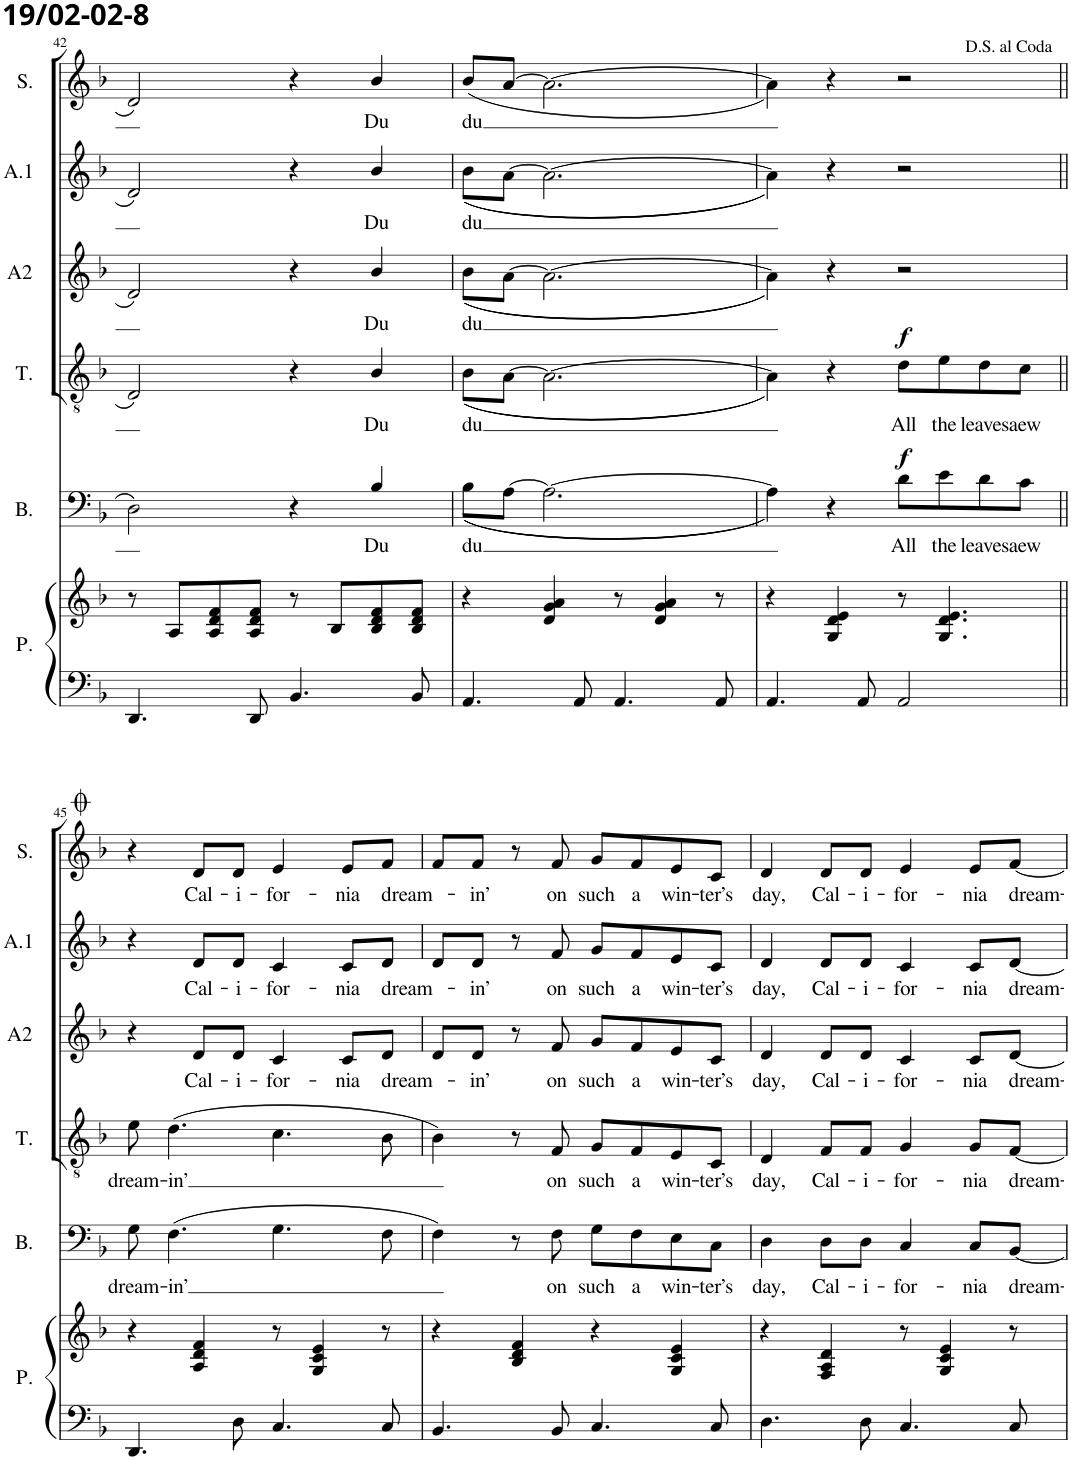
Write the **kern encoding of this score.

**kern	**kern	**kern	**text	**dynam	**kern	**text	**dynam	**kern	**text	**kern	**text	**kern	**text
*part6	*part6	*part5	*part5	*part5	*part4	*part4	*part4	*part3	*part3	*part2	*part2	*part1	*part1
*staff7	*staff6	*staff5	*staff5	*staff5	*staff4	*staff4	*staff4	*staff3	*staff3	*staff2	*staff2	*staff1	*staff1
*I"Piano	*	*I"Bas	*	*	*I"Tenor	*	*	*I"Alt 2	*	*I"Alt 1	*	*I"Sopraan	*
*I'P.	*	*I'B.	*	*	*I'T.	*	*	*I'A2	*	*I'A.1	*	*I'S.	*
!!LO:PB:g=z
*clefF4	*clefG2	*clefF4	*	*	*clefGv2	*	*	*clefG2	*	*clefG2	*	*clefG2	*
*	*	*	*	*	*	*	*	*	*	*	*	*Trd1c2	*
*k[b-]	*k[b-]	*k[b-]	*	*	*k[b-]	*	*	*k[b-]	*	*k[b-]	*	*k[b-]	*
*M2/2	*M2/2	*M2/2	*	*	*M2/2	*	*	*M2/2	*	*M2/2	*	*M2/2	*
*met(c|)	*met(c|)	*met(c|)	*	*	*met(c|)	*	*	*met(c|)	*	*met(c|)	*	*met(c|)	*
=42	=42	=42	=42	=42	=42	=42	=42	=42	=42	=42	=42	=42	=42
4.DD/	8r	2D\	.	.	2D/	.	.	2d/	.	2d/	.	2d/	.
.	8A/L	.	.	.	.	.	.	.	.	.	.	.	.
.	8A/ 8d/ 8f/	.	.	.	.	.	.	.	.	.	.	.	.
8DD/	8A/ 8d/ 8f/J	.	.	.	.	.	.	.	.	.	.	.	.
4.BB-/	8r	4r	.	.	4r	.	.	4r	.	4r	.	4r	.
.	8B-/L	.	.	.	.	.	.	.	.	.	.	.	.
!	!	!	!LO:LY:b	!	!	!LO:LY:b	!	!	!LO:LY:b	!	!LO:LY:b	!	!LO:LY:b
.	8B-/ 8d/ 8f/	4B-/	Du	.	4B-/	Du	.	4b-/	Du	4b-/	Du	4b-/	Du
8BB-/	8B-/ 8d/ 8f/J	.	.	.	.	.	.	.	.	.	.	.	.
=43	=43	=43	=43	=43	=43	=43	=43	=43	=43	=43	=43	=43	=43
!	!	!	!LO:LY:b	!	!	!LO:LY:b	!	!	!LO:LY:b	!	!LO:LY:b	!	!LO:LY:b
4.AA/	4r	(<(<8B-\L	du	.	(<(<8B-\L	du	.	(<(<8b-\L	du	(<(<8b-\L	du	(<8b-/L	du
.	.	[8A\J	.	.	[8A\J	.	.	[8a\J	.	[8a\J	.	[8a/J	.
.	4d/ 4g/ 4a/	2.A\_	.	.	2.A\_	.	.	2.a\_	.	2.a\_	.	2.a\_	.
8AA/	.	.	.	.	.	.	.	.	.	.	.	.	.
4.AA/	8r	.	.	.	.	.	.	.	.	.	.	.	.
.	4d/ 4g/ 4a/	.	.	.	.	.	.	.	.	.	.	.	.
8AA/	8r	.	.	.	.	.	.	.	.	.	.	.	.
=44	=44	=44	=44	=44	=44	=44	=44	=44	=44	=44	=44	=44	=44
4.AA/	4r	4A\]))	.	.	4A\]))	.	.	4a\]))	.	4a\]))	.	4a\])	.
.	4G/ 4d/ 4e/	4r	.	.	4r	.	.	4r	.	4r	.	4r	.
8AA/	.	.	.	.	.	.	.	.	.	.	.	.	.
!	!	!	!LO:LY:b	!LO:DY:a	!	!LO:LY:b	!LO:DY:a	!	!	!	!	!	!
2AA/	8r	8d\L	All	f	8d\L	All	f	2r	.	2r	.	2r	.
!	!	!	!LO:LY:b	!	!	!LO:LY:b	!	!	!	!	!	!	!
.	4.G/ 4.d/ 4.e/	8e\	the	.	8e\	the	.	.	.	.	.	.	.
!	!	!	!LO:LY:b	!	!	!LO:LY:b	!	!	!	!	!	!	!
.	.	8d\	leaves	.	8d\	leaves	.	.	.	.	.	.	.
!	!	!	!LO:LY:b	!	!	!LO:LY:b	!	!	!	!	!	!	!
.	.	8c\J	aew	.	8c\J	aew	.	.	.	.	.	.	.
!	!	!	!	!	!	!	!	!	!	!	!	!LO:TX:a:t=<font size="10"/>D.S. al Coda	!
!!LO:LB:g=z
=45||	=45||	=45||	=45||	=45||	=45||	=45||	=45||	=45||	=45||	=45||	=45||	=45||	=45||
!	!	!	!LO:LY:b	!	!	!LO:LY:b	!	!	!	!	!	!	!
4.DD/	4r	8G\	dream-	.	8e\	dream-	.	4r	.	4r	.	4r	.
!	!	!	!LO:LY:b	!	!	!LO:LY:b	!	!	!	!	!	!	!
.	.	(4.F\	-in’	.	(4.d\	-in’	.	.	.	.	.	.	.
!	!	!	!	!	!	!	!	!	!LO:LY:b	!	!LO:LY:b	!	!LO:LY:b
.	4A/ 4d/ 4f/	.	.	.	.	.	.	8d/L	Cal-	8d/L	Cal-	8d/L	Cal-
!	!	!	!	!	!	!	!	!	!LO:LY:b	!	!LO:LY:b	!	!LO:LY:b
8D\	.	.	.	.	.	.	.	8d/J	-i-	8d/J	-i-	8d/J	-i-
!	!	!	!	!	!	!	!	!	!LO:LY:b	!	!LO:LY:b	!	!LO:LY:b
4.C/	8r	4.G\	.	.	4.c\	.	.	4c/	-for-	4c/	-for-	4e/	-for-
.	4G/ 4c/ 4e/	.	.	.	.	.	.	.	.	.	.	.	.
!	!	!	!	!	!	!	!	!	!LO:LY:b	!	!LO:LY:b	!	!LO:LY:b
.	.	.	.	.	.	.	.	8c/L	-nia	8c/L	-nia	8e/L	-nia
!	!	!	!	!	!	!	!	!	!LO:LY:b	!	!LO:LY:b	!	!LO:LY:b
8C/	8r	8F\	.	.	8B-\	.	.	8d/J	dream-	8d/J	dream-	8f/J	dream-
=46	=46	=46	=46	=46	=46	=46	=46	=46	=46	=46	=46	=46	=46
4.BB-/	4r	4F\)	.	.	4B-\)	.	.	8d/L	.	8d/L	.	8f/L	.
!	!	!	!	!	!	!	!	!	!LO:LY:b	!	!LO:LY:b	!	!LO:LY:b
.	.	.	.	.	.	.	.	8d/J	-in’	8d/J	-in’	8f/J	-in’
.	4B-/ 4d/ 4f/	8r	.	.	8r	.	.	8r	.	8r	.	8r	.
!	!	!	!LO:LY:b	!	!	!LO:LY:b	!	!	!LO:LY:b	!	!LO:LY:b	!	!LO:LY:b
8BB-/	.	8F\	on	.	8F/	on	.	8f/	on	8f/	on	8f/	on
!	!	!	!LO:LY:b	!	!	!LO:LY:b	!	!	!LO:LY:b	!	!LO:LY:b	!	!LO:LY:b
4.C/	4r	8G\L	such	.	8G/L	such	.	8g/L	such	8g/L	such	8g/L	such
!	!	!	!LO:LY:b	!	!	!LO:LY:b	!	!	!LO:LY:b	!	!LO:LY:b	!	!LO:LY:b
.	.	8F\	a	.	8F/	a	.	8f/	a	8f/	a	8f/	a
!	!	!	!LO:LY:b	!	!	!LO:LY:b	!	!	!LO:LY:b	!	!LO:LY:b	!	!LO:LY:b
.	4G/ 4c/ 4e/	8E\	win-	.	8E/	win-	.	8e/	win-	8e/	win-	8e/	win-
!	!	!	!LO:LY:b	!	!	!LO:LY:b	!	!	!LO:LY:b	!	!LO:LY:b	!	!LO:LY:b
8C/	.	8C\J	-ter’s	.	8C/J	-ter’s	.	8c/J	-ter’s	8c/J	-ter’s	8c/J	-ter’s
=47	=47	=47	=47	=47	=47	=47	=47	=47	=47	=47	=47	=47	=47
!	!	!	!LO:LY:b	!	!	!LO:LY:b	!	!	!LO:LY:b	!	!LO:LY:b	!	!LO:LY:b
4.D\	4r	4D\	day,	.	4D/	day,	.	4d/	day,	4d/	day,	4d/	day,
!	!	!	!LO:LY:b	!	!	!LO:LY:b	!	!	!LO:LY:b	!	!LO:LY:b	!	!LO:LY:b
.	4F/ 4A/ 4d/	8D\L	Cal-	.	8F/L	Cal-	.	8d/L	Cal-	8d/L	Cal-	8d/L	Cal-
!	!	!	!LO:LY:b	!	!	!LO:LY:b	!	!	!LO:LY:b	!	!LO:LY:b	!	!LO:LY:b
8D\	.	8D\J	-i-	.	8F/J	-i-	.	8d/J	-i-	8d/J	-i-	8d/J	-i-
!	!	!	!LO:LY:b	!	!	!LO:LY:b	!	!	!LO:LY:b	!	!LO:LY:b	!	!LO:LY:b
4.C/	8r	4C/	-for-	.	4G/	-for-	.	4c/	-for-	4c/	-for-	4e/	-for-
.	4G/ 4c/ 4e/	.	.	.	.	.	.	.	.	.	.	.	.
!	!	!	!LO:LY:b	!	!	!LO:LY:b	!	!	!LO:LY:b	!	!LO:LY:b	!	!LO:LY:b
.	.	8C/L	-nia	.	8G/L	-nia	.	8c/L	-nia	8c/L	-nia	8e/L	-nia
!	!	!	!LO:LY:b	!	!	!LO:LY:b	!	!	!LO:LY:b	!	!LO:LY:b	!	!LO:LY:b
8C/	8r	[8BB-/J	dream-	.	[8F/J	dream-	.	[8d/J	dream-	[8d/J	dream-	[8f/J	dream-
=	=	=	=	=	=	=	=	=	=	=	=	=	=
*-	*-	*-	*-	*-	*-	*-	*-	*-	*-	*-	*-	*-	*-
